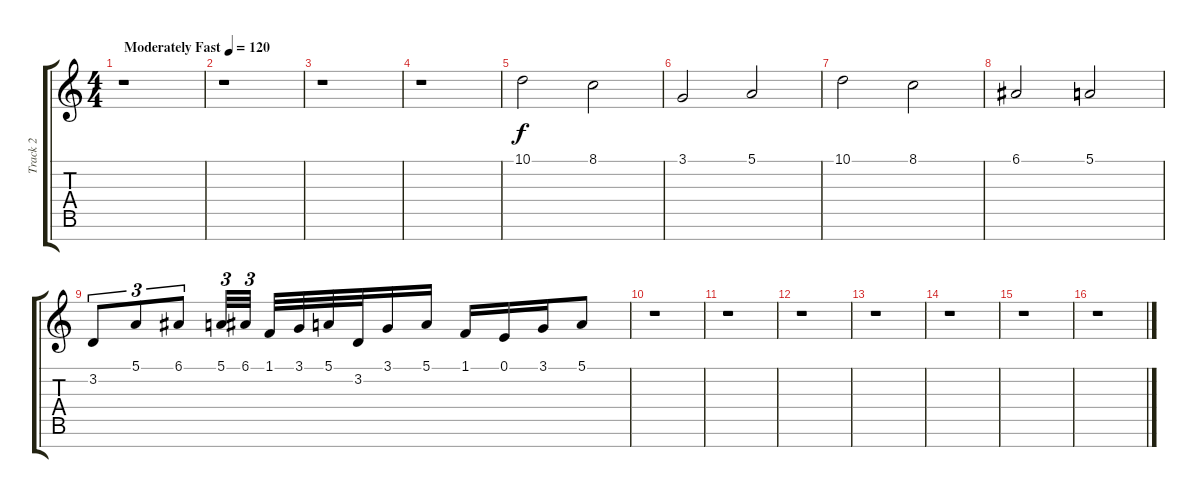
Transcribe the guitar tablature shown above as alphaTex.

\track ("Track 2" "Track 2") {instrument cello}
\staff {score tabs}
\tuning (E4 B3 G3 D3 A2 E2 B1) {hide}
\ts (4 4)
\tempo (120 "Moderately Fast")
\clef g2
\ks c
r.1{dy f instrument cello} |
r.1 |
r.1 |
r.1 |
10.1.2 8.1.2 |
3.1.2 5.1.2 |
10.1.2 8.1.2 |
6.1.2 5.1.2 |
3.2.8{tu (3 2)} 5.1.8{tu (3 2)} 6.1.8{tu (3 2)} 5.1.32{tu (3 2)} 6.1.32{tu (3 2) beam splitsecondary} 1.1.32 3.1.32 5.1.32 3.2.32 3.1.16 5.1.16 1.1.16 0.1.16 3.1.16 5.1.8 |
r.1 |
r.1 |
r.1 |
r.1 |
r.1 |
r.1 |
r.1
